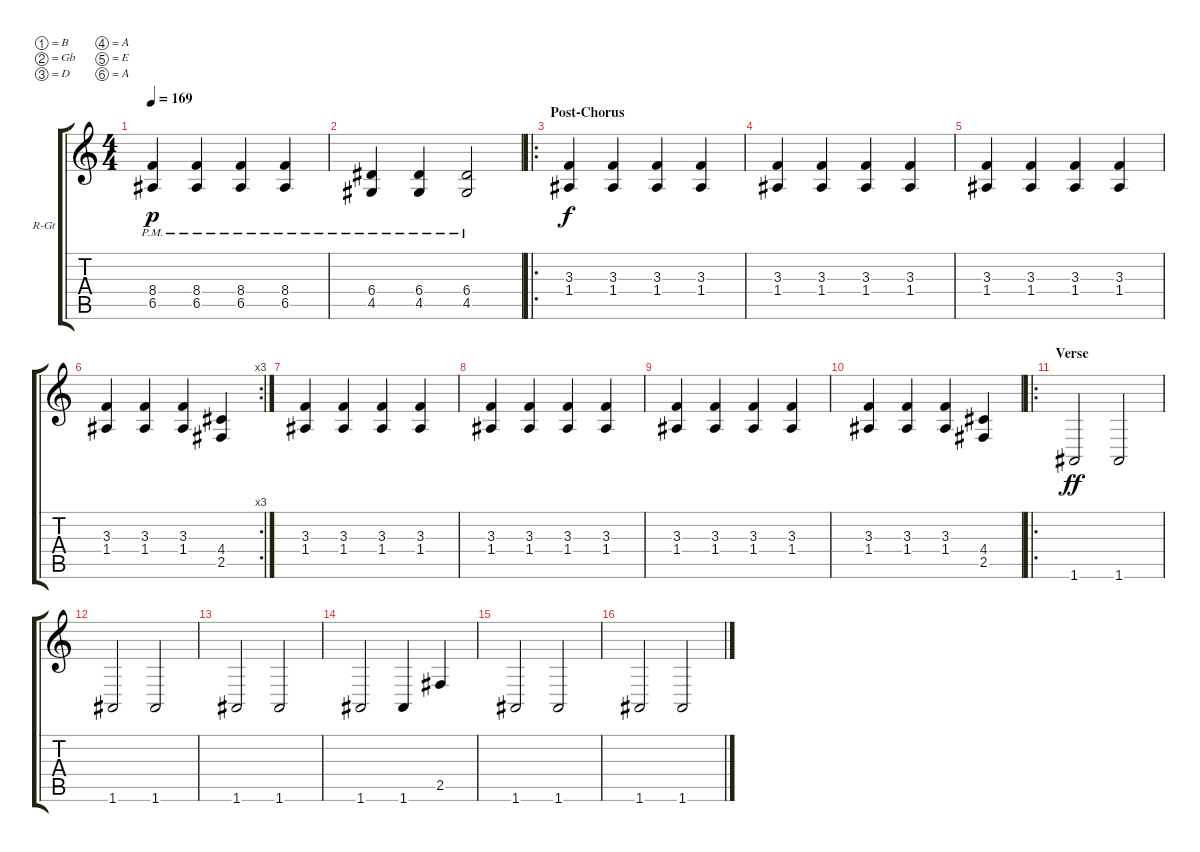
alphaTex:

\bracketExtendMode groupsimilarinstruments
\firstSystemTrackNameOrientation horizontal
\otherSystemsTrackNameOrientation horizontal
\track ("Right Guitar" "R-Gt") {instrument distortionguitar}
\staff {score tabs}
\tuning (B3 Gb3 D3 A2 E2 A1)
\ts (4 4)
\tempo 169
\clef g2
\ks c
(6.5{pm} 8.4{pm}).4{dy p} (6.5{pm} 8.4{pm}).4 (6.5{pm} 8.4{pm}).4 (6.5{pm} 8.4{pm}).4 |
(4.5{pm} 6.4{pm}).4 (4.5{pm} 6.4{pm}).4 (4.5{pm} 6.4{pm}).2 |
\ro
\section ("" "Post-Chorus")
(1.4 3.3).4{dy f} (1.4 3.3).4 (1.4 3.3).4 (1.4 3.3).4 |
(1.4 3.3).4 (1.4 3.3).4 (1.4 3.3).4 (1.4 3.3).4 |
(1.4 3.3).4 (1.4 3.3).4 (1.4 3.3).4 (1.4 3.3).4 |
\rc 3
(1.4 3.3).4 (1.4 3.3).4 (1.4 3.3).4 (2.5 4.4).4 |
(1.4 3.3).4 (1.4 3.3).4 (1.4 3.3).4 (1.4 3.3).4 |
(1.4 3.3).4 (1.4 3.3).4 (1.4 3.3).4 (1.4 3.3).4 |
(1.4 3.3).4 (1.4 3.3).4 (1.4 3.3).4 (1.4 3.3).4 |
(1.4 3.3).4 (1.4 3.3).4 (1.4 3.3).4 (2.5 4.4).4 |
\ro
\section ("" "Verse")
1.6.2{dy ff} 1.6.2 |
1.6.2 1.6.2 |
1.6.2 1.6.2 |
1.6.2 1.6.4 2.5.4 |
1.6.2 1.6.2 |
1.6.2 1.6.2
